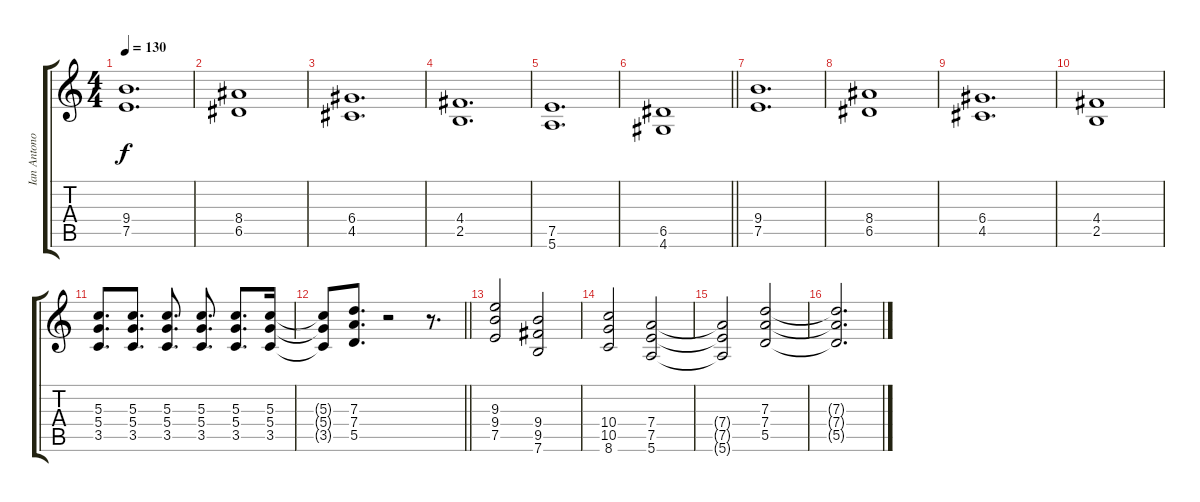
\track ("Ian Antono " "Ian Antono") {instrument distortionguitar}
\staff {score tabs}
\tuning (E4 B3 G3 D3 A2 E2) {hide}
\ts (4 4)
\tempo 130
\clef g2
\ks c
(9.4 7.5).1{d dy f} |
(8.4 6.5).1 |
(6.4 4.5).1{d} |
(4.4 2.5).1{d} |
(7.5 5.6).1{d} |
\barLineRight lightlight
(6.5 4.6).1 |
(9.4 7.5).1{d} |
(8.4 6.5).1 |
(6.4 4.5).1{d} |
(4.4 2.5).1 |
(5.3 5.4 3.5).8{d} (5.3 5.4 3.5).8{d} (5.3 5.4 3.5).8{d} (5.3 5.4 3.5).8{d} (5.3 5.4 3.5).8{d} (5.3 5.4 3.5).16 |
\barLineRight lightlight
(5.3{t} 5.4{t} 3.5{t}).8 (7.3 7.4 5.5).8{d} r.2 r.8{d} |
(9.3 9.4 7.5).2 (9.4 9.5 7.6).2 |
(10.4 10.5 8.6).2 (7.4 7.5 5.6).2 |
(7.4{t} 7.5{t} 5.6{t}).2 (7.3 7.4 5.5).2 |
(7.3{t} 7.4{t} 5.5{t}).2{d}
